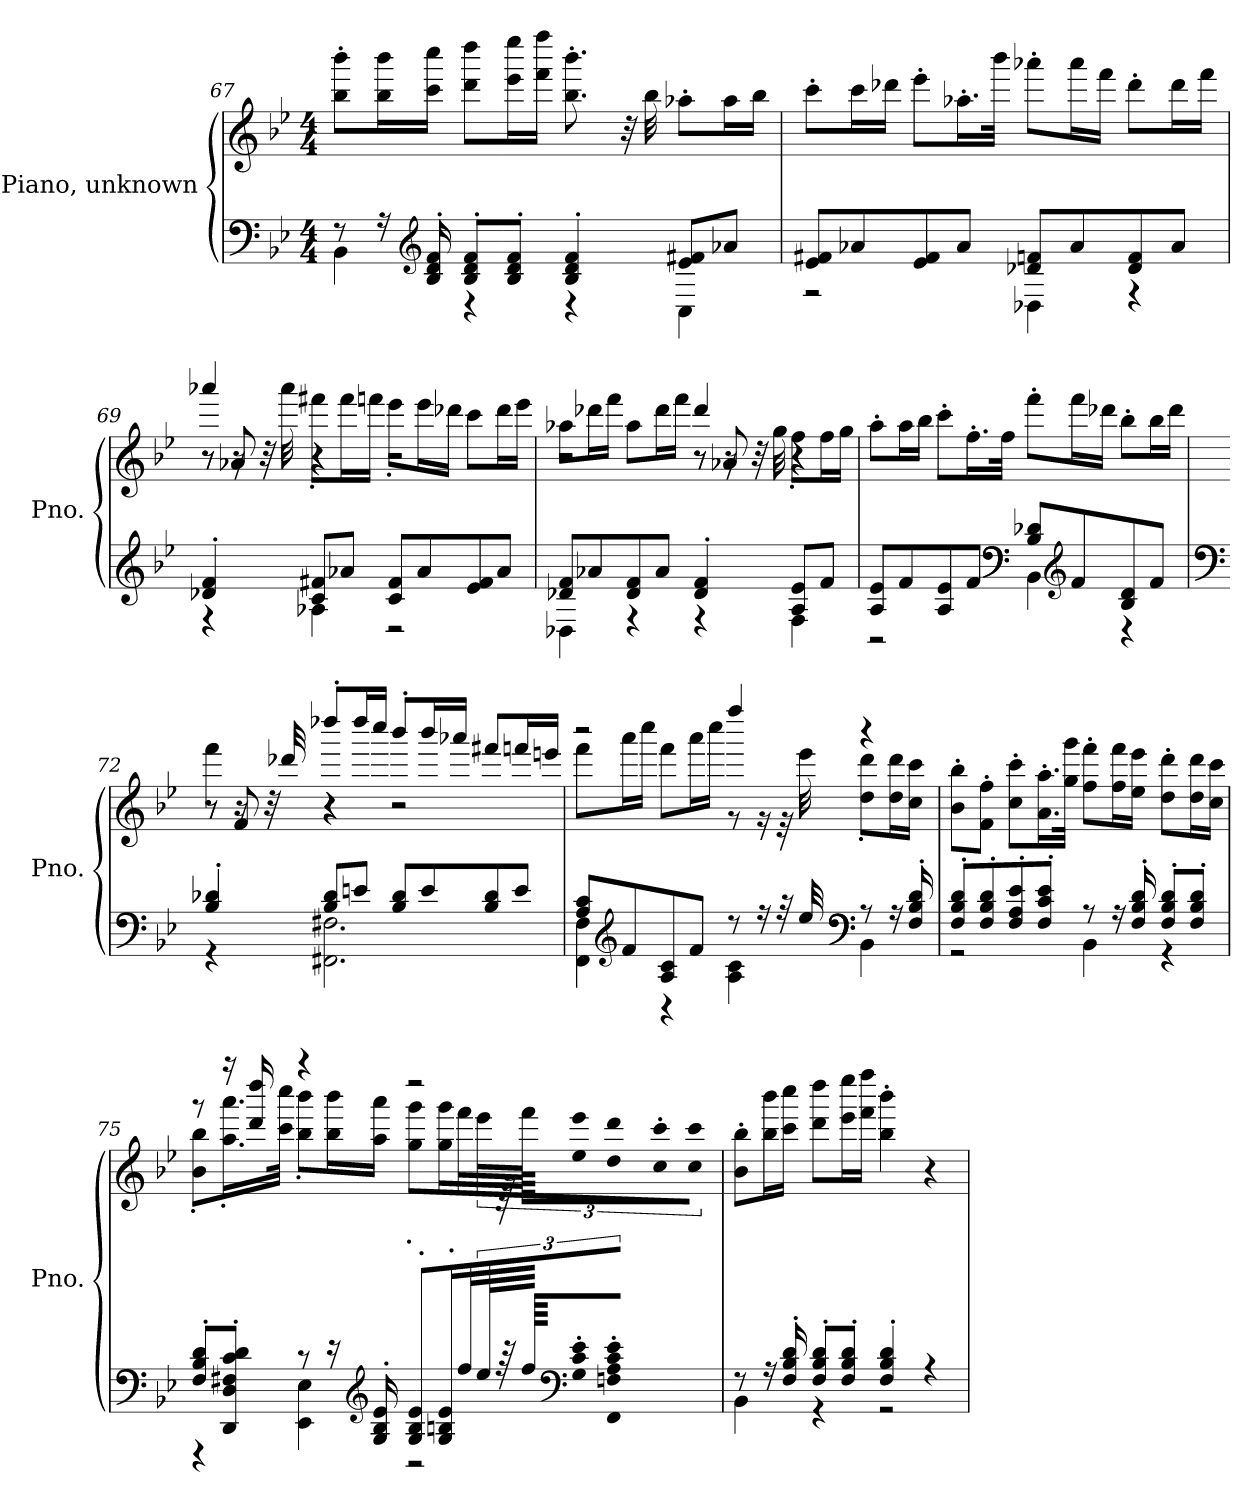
**kern	**kern
*part1	*part1
*staff2	*staff1
*I"Piano, unknown	*
*I'Pno.	*
!!LO:LB:g=z
*clefF4	*clefG2
*k[b-e-]	*k[b-e-]
*M4/4	*M4/4
=67	=67
*^	*
8r	4BB-\	8bb-\' 8bbb-\'L
16r	.	16bb-\ 16bbb-\L
*clefG2	*	*
16B-/' 16d/' 16f/'	.	16ccc\ 16cccc\JJ
8B-/' 8d/' 8f/'L	4r	8ddd\ 8dddd\L
8B-/' 8d/' 8f/'J	.	16eee-\ 16eeee-\L
.	.	16fff\ 16ffff\JJ
4B-/' 4d/' 4f/'	4r	8.bb-\' 8.bbb-\'
.	.	32r
.	.	32bb-\
8e-/ 8f#X/L	4C\	8aa-X'\L
8a-X/J	.	16aa-\L
.	.	16bb-\JJ
=68	=68	=68
8e-/ 8f#X/L	2r	8ccc'\L
8a-X/	.	16ccc\L
.	.	16ddd-X\JJ
8e-/ 8f#/	.	8eee-'\L
8a-/J	.	16.aa-X'\L
.	.	32bbb-\JJk
8d-X/ 8fn/L	4D-X\	8aaa-X'\L
8a-/	.	16aaa-\L
.	.	16fff\JJ
8d-/ 8f/	4r	8ddd-'\L
8a-/J	.	16ddd-\L
.	.	16fff\JJ
!!LO:LB:g=z
=69	=69	=69
*	*	*^
*	*	*	*^
4d-X/' 4f/'	4r	4aaa-X/	8r	8r
.	.	.	16r	8a-X/
.	.	.	32r	.
.	.	.	32aaa-\	.
8c/ 8f#X/L	4A-X\	4r	8fff#X'\L	4r
8a-X/J	.	.	16fff#\L	.
.	.	.	16fffn\JJ	.
8c/ 8f#/L	2r	2r	8eee-'\L	2r
8a-/	.	.	16eee-\L	.
.	.	.	16ddd-X\JJ	.
8e-/ 8f#/	.	.	8ccc\L	.
8a-/J	.	.	16ddd-\L	.
.	.	.	16eee-\JJ	.
=70	=70	=70	=70	=70
8d-X/ 8f/L	4D-X\	2r	8aa-X\L	2r
8a-X/	.	.	16ddd-X\L	.
.	.	.	16fff\JJ	.
8d-/ 8f/	4r	.	8aa-\L	.
8a-/J	.	.	16ddd-\L	.
.	.	.	16fff\JJ	.
4d-/' 4f/'	4r	4ddd-/	8r	8r
.	.	.	16r	8a-X/
.	.	.	32r	.
.	.	.	32gg\	.
8A/ 8e-/L	4F\	4r	8ff'\L	4r
8f/J	.	.	16ff\L	.
.	.	.	16gg\JJ	.
*	*	*v	*v	*v
!!LO:LB:g=z
=71	=71	=71
8A/ 8e-/L	2r	8aa'\L
8f/	.	16aa\L
.	.	16bb-\JJ
8A/ 8e-/	.	8ccc'\L
8f/J	.	16.ff'\L
.	.	32ff\JJk
*clefF4	*	*
8B-/ 8d-X/L	4BB-\	8fff'\L
*clefG2	*	*
8f/	.	16fff\L
.	.	16ddd-X\JJ
8B-/ 8d-/	4r	8bb-'\L
8f/J	.	16bb-\L
.	.	16ddd-\JJ
=72	=72	=72
*clefF4	*	*
*	*	*^
*	*	*	*^
4B-/' 4d-X/'	4r	8r	4fff\	8r
.	.	16r	.	8f/
.	.	32r	.	.
.	.	32ddd-X/	.	.
8B-/ 8d-/L	2.FF#X\ 2.F#X\	8dddd-X'/L	4r	4r
8en/J	.	16dddd-/L	.	.
.	.	16cccc/JJ	.	.
8B-/ 8d-/L	.	8bbb-'/L	2r	2r
8e/	.	16bbb-/L	.	.
.	.	16aaa-X/JJ	.	.
8B-/ 8d-/	.	8fff#X/L	.	.
8e/J	.	16fffn/L	.	.
.	.	16eeen/JJ	.	.
*	*	*	*v	*v
!!LO:LB:g=z
=73	=73	=73	=73
8A/ 8c/L	4FF\ 4F\	2r	8fff\L
*clefG2	*	*	*
8f/	.	.	16aaa\L
.	.	.	16cccc\JJ
8A/ 8c/	4r	.	8fff\L
8f/J	.	.	16aaa\L
.	.	.	16cccc\JJ
8r	4A\ 4c\	4ffff/	8r
16r	.	.	16r
32r	.	.	32r
32ee-/	.	.	32eee-\
*clefF4	*	*	*
8r	4BB-\	4r	8dd\' 8ddd\'L
16r	.	.	16dd\ 16ddd\L
16F/' 16B-/' 16d/'	.	.	16cc\ 16ccc\JJ
*	*	*v	*v
=74	=74	=74
8F/' 8B-/' 8d/'L	2r	8b-\' 8bb-\'L
8F/' 8B-/' 8d/'	.	8f\' 8ff\'J
8F/' 8A/' 8e-/'	.	8cc\' 8ccc\'L
8F/' 8c/' 8e-/'J	.	16.a\' 16.aa\'L
.	.	32gg\ 32ggg\JJk
8r	4BB-\	8ff\' 8fff\'L
16r	.	16ff\ 16fff\L
16F/' 16B-/' 16d/'	.	16ee-\ 16eee-\JJ
8F/' 8B-/' 8d/'L	4r	8dd\' 8ddd\'L
8F/' 8B-/' 8d/'J	.	16dd\ 16ddd\L
.	.	16cc\ 16ccc\JJ
!!LO:PB:g=z
=75	=75	=75
*	*	*^
8F/' 8B-/' 8d/'L	4r	8r	8b-\' 8bb-\'L
8DD/' 8D/' 8F#X/' 8c/' 8d/'J	.	16r	16.aa\' 16.aaa\'L
.	.	16ddd/ 16dddd/	.
.	.	.	32ccc\ 32cccc\JJk
8r	4EE-\ 4E-\	4r	8bb-\' 8bbb-\'L
16r	.	.	16bb-\ 16bbb-\L
*clefG2	*	*	*
16G/' 16B-/' 16e-/'	.	.	16aa\ 16aaa\JJ
8G/' 8B-/' 8e-/'L	2r	2r	8gg\' 8ggg\'L
16G/' 16Bn/' 16e-/'L	.	.	16gg\ 16ggg\L
32ff/L	.	.	32fff\L
96ee-/JJJk	.	.	96eee-\JJJk
96r	.	.	96r
96ff/KKKL	.	.	96fff\KKKL
*clefF4	*	*	*
8G/' 8c/' 8e-/'	.	.	8ee-\ 8eee-\
8FF/' 8Fn/' 8A/' 8c/' 8e-/'J	.	.	16dd\ 16ddd\L
.	.	.	32cc\' 32ccc\'L
.	.	.	32cc\ 32ccc\JJJ
*	*	*v	*v
=76	=76	=76
8r	4BB-\	8b-\' 8bb-\'L
16r	.	16bb-\ 16bbb-\L
16F/' 16B-/' 16d/'	.	16ccc\ 16cccc\JJ
8F/' 8B-/' 8d/'L	4r	8ddd\ 8dddd\L
8F/' 8B-/' 8d/'J	.	16eee-\ 16eeee-\L
.	.	16fff\ 16ffff\JJ
4F/' 4B-/' 4d/'	2r	4bb-\' 4bbb-\'
4r	.	4r
*v	*v	*
=	=
*-	*-
